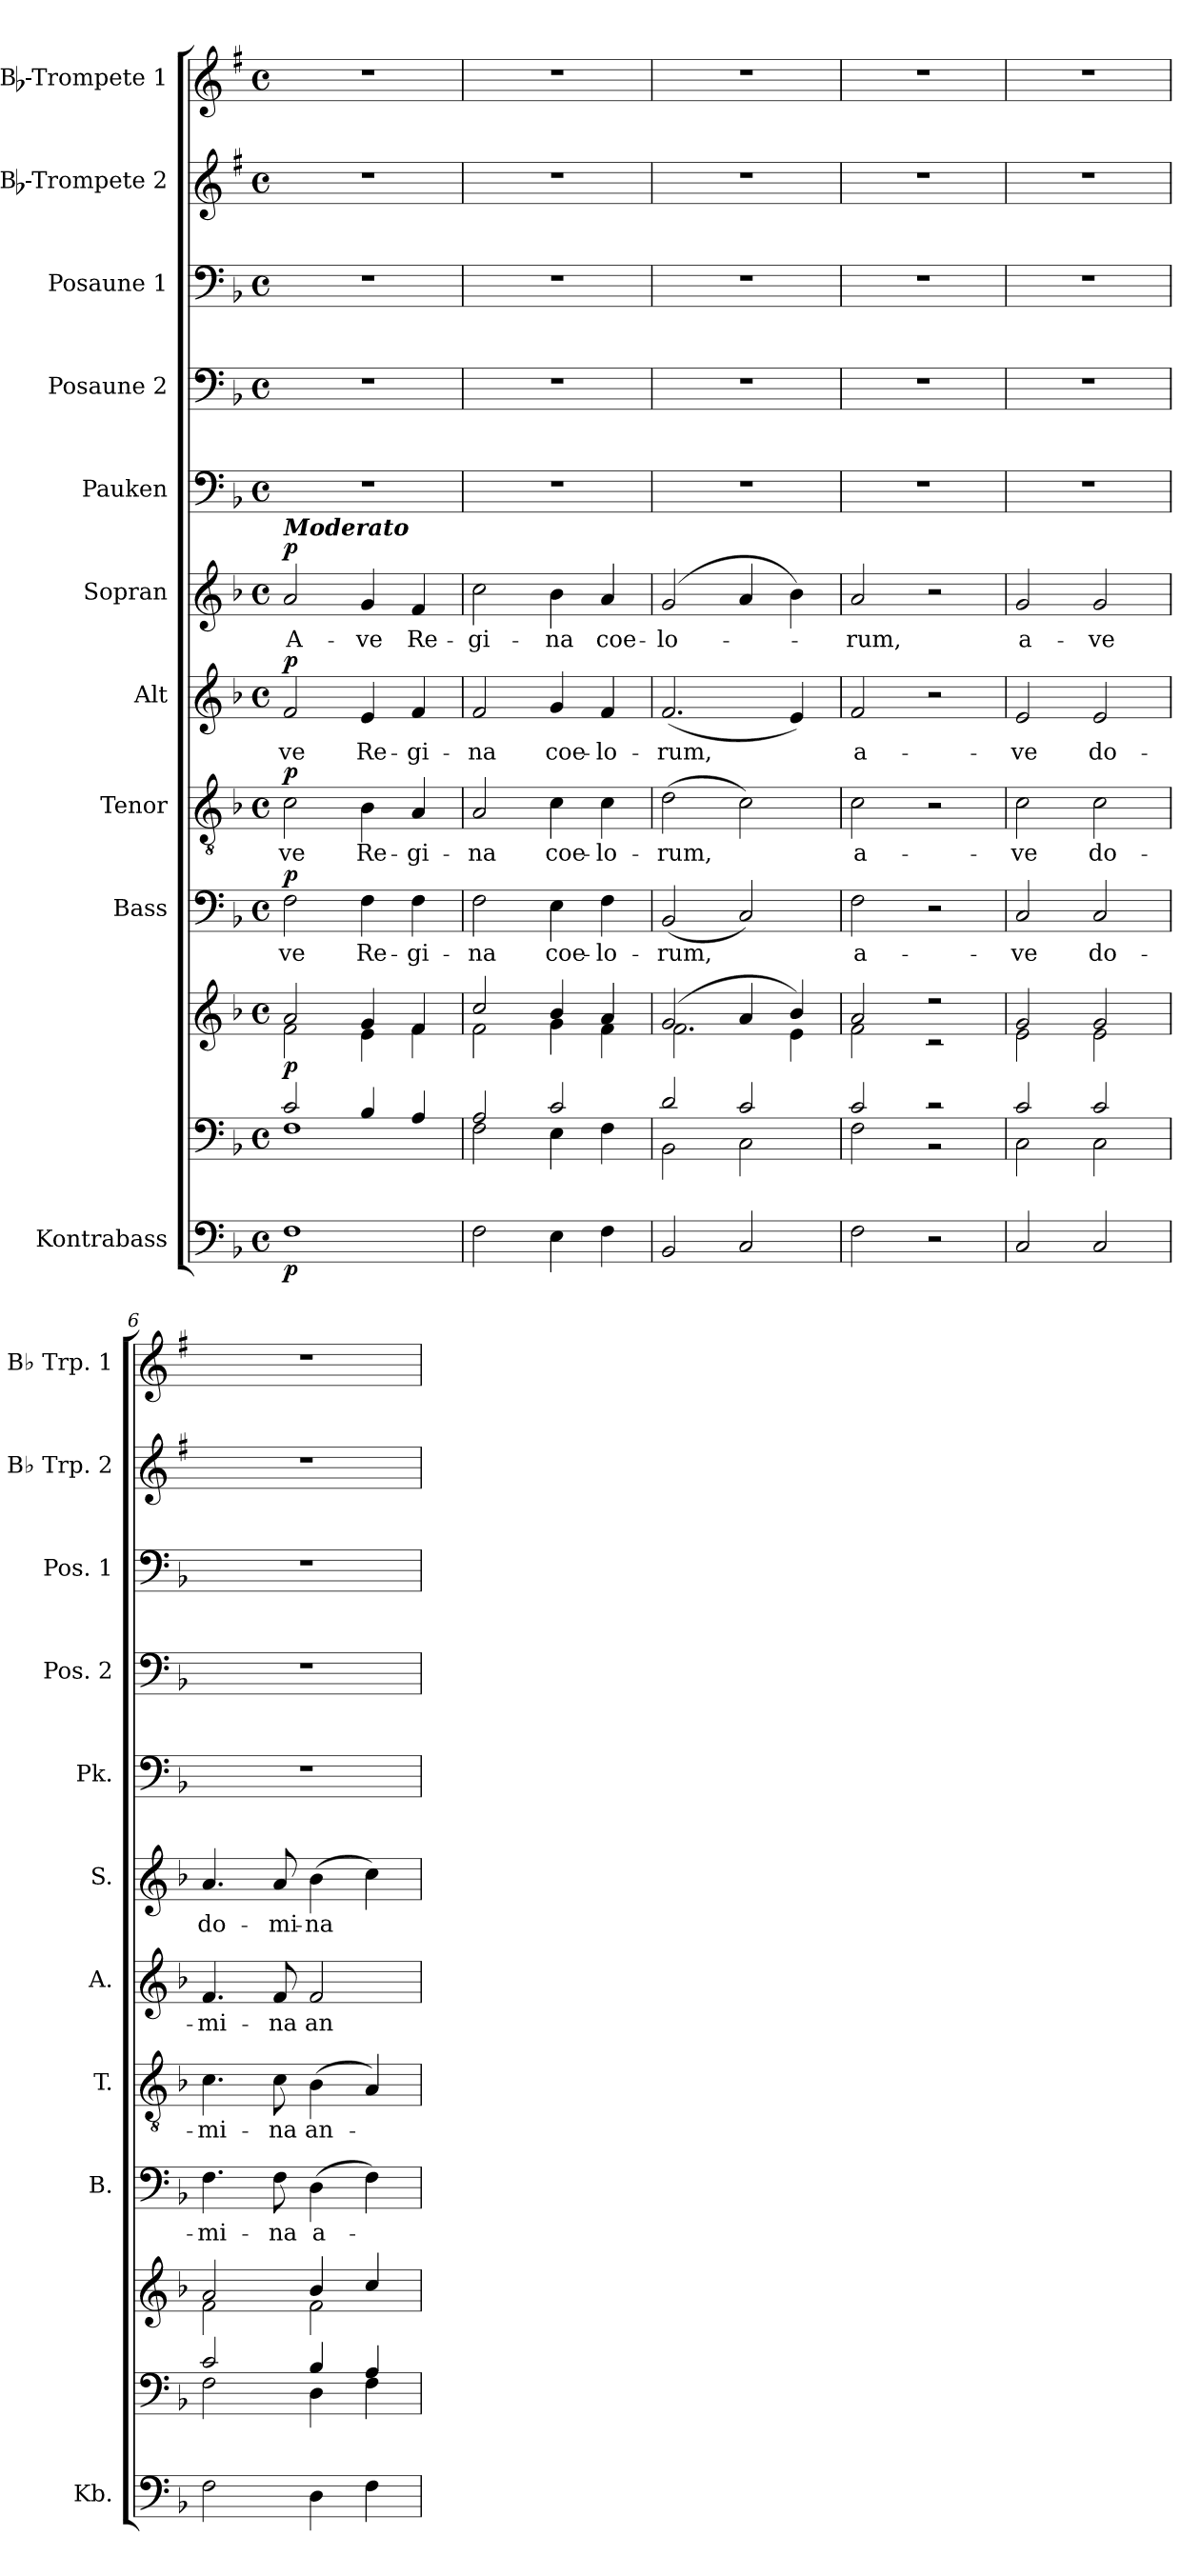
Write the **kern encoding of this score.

**kern	**dynam	**kern	**kern	**dynam	**kern	**text	**dynam	**kern	**text	**dynam	**kern	**text	**dynam	**kern	**text	**dynam	**kern	**kern	**kern	**kern	**kern
*part11	*part11	*part10	*part10	*part10	*part9	*part9	*part9	*part8	*part8	*part8	*part7	*part7	*part7	*part6	*part6	*part6	*part5	*part4	*part3	*part2	*part1
*staff12	*staff12	*staff11	*staff10	*staff10/11	*staff9	*staff9	*staff9	*staff8	*staff8	*staff8	*staff7	*staff7	*staff7	*staff6	*staff6	*staff6	*staff5	*staff4	*staff3	*staff2	*staff1
*I"Kontrabass	*	*	*	*	*I"Bass	*	*	*I"Tenor	*	*	*I"Alt	*	*	*I"Sopran	*	*	*I"Pauken	*I"Posaune 2	*I"Posaune 1	*I"Bb-Trompete 2	*I"Bb-Trompete 1
*I'Kb.	*	*	*	*	*I'B.	*	*	*I'T.	*	*	*I'A.	*	*	*I'S.	*	*	*I'Pk.	*I'Pos. 2	*I'Pos. 1	*I'Bb Trp. 2	*I'Bb Trp. 1
*clefF4	*	*clefF4	*clefG2	*	*clefF4	*	*	*clefGv2	*	*	*clefG2	*	*	*clefG2	*	*	*clefF4	*clefF4	*clefF4	*clefG2	*clefG2
*ITrd7c12	*	*	*	*	*	*	*	*	*	*	*	*	*	*	*	*	*	*	*	*ITrd1c2	*ITrd1c2
*k[b-]	*	*k[b-]	*k[b-]	*	*k[b-]	*	*	*k[b-]	*	*	*k[b-]	*	*	*k[b-]	*	*	*k[b-]	*k[b-]	*k[b-]	*k[b-]	*k[b-]
*F:	*	*F:	*F:	*	*F:	*	*	*F:	*	*	*F:	*	*	*F:	*	*	*F:	*F:	*F:	*F:	*F:
*M4/4	*	*M4/4	*M4/4	*	*M4/4	*	*	*M4/4	*	*	*M4/4	*	*	*M4/4	*	*	*M4/4	*M4/4	*M4/4	*M4/4	*M4/4
*met(c)	*	*met(c)	*met(c)	*	*met(c)	*	*	*met(c)	*	*	*met(c)	*	*	*met(c)	*	*	*met(c)	*met(c)	*met(c)	*met(c)	*met(c)
=1	=1	=1	=1	=1	=1	=1	=1	=1	=1	=1	=1	=1	=1	=1	=1	=1	=1	=1	=1	=1	=1
*	*	*^	*^	*	*	*	*	*	*	*	*	*	*	*	*	*	*	*	*	*	*
!	!	!	!	!	!	!	!	!	!	!	!	!	!	!	!	!LO:TX:a:Bi:t=Moderato	!	!	!	!	!	!	!
!	!LO:DY:b	!	!	!	!	!LO:DY:b	!	!LO:LY:b	!LO:DY:a	!	!LO:LY:b	!LO:DY:a	!	!LO:LY:b	!LO:DY:a	!	!LO:LY:b	!LO:DY:a	!	!	!	!	!
1FF	p	2c/	1F	2a/	2f\	p	2F\	ve	p	2c\	ve	p	2f/	ve	p	2a/	A-	p	1r	1r	1r	1r	1r
!	!	!	!	!	!	!	!	!LO:LY:b	!	!	!LO:LY:b	!	!	!LO:LY:b	!	!	!LO:LY:b	!	!	!	!	!	!
.	.	4B-/	.	4g/	4e\	.	4F\	Re-	.	4B-\	Re-	.	4e/	Re-	.	4g/	-ve	.	.	.	.	.	.
!	!	!	!	!	!	!	!	!LO:LY:b	!	!	!LO:LY:b	!	!	!LO:LY:b	!	!	!LO:LY:b	!	!	!	!	!	!
.	.	4A/	.	4f/	4f\	.	4F\	-gi-	.	4A/	-gi-	.	4f/	-gi-	.	4f/	Re-	.	.	.	.	.	.
=2	=2	=2	=2	=2	=2	=2	=2	=2	=2	=2	=2	=2	=2	=2	=2	=2	=2	=2	=2	=2	=2	=2	=2
!	!	!	!	!	!	!	!	!LO:LY:b	!	!	!LO:LY:b	!	!	!LO:LY:b	!	!	!LO:LY:b	!	!	!	!	!	!
2FF\	.	2A/	2F\	2cc/	2f\	.	2F\	-na	.	2A/	-na	.	2f/	-na	.	2cc\	-gi-	.	1r	1r	1r	1r	1r
!	!	!	!	!	!	!	!	!LO:LY:b	!	!	!LO:LY:b	!	!	!LO:LY:b	!	!	!LO:LY:b	!	!	!	!	!	!
4EE\	.	2c/	4E\	4b-/	4g\	.	4E\	coe-	.	4c\	coe-	.	4g/	coe-	.	4b-\	-na	.	.	.	.	.	.
!	!	!	!	!	!	!	!	!LO:LY:b	!	!	!LO:LY:b	!	!	!LO:LY:b	!	!	!LO:LY:b	!	!	!	!	!	!
4FF\	.	.	4F\	4a/	4f\	.	4F\	-lo-	.	4c\	-lo-	.	4f/	-lo-	.	4a/	coe-	.	.	.	.	.	.
=3	=3	=3	=3	=3	=3	=3	=3	=3	=3	=3	=3	=3	=3	=3	=3	=3	=3	=3	=3	=3	=3	=3	=3
!	!	!	!	!	!	!	!	!LO:LY:b	!	!	!LO:LY:b	!	!	!LO:LY:b	!	!	!LO:LY:b	!	!	!	!	!	!
2BBB-/	.	2d/	2BB-\	(2g/	2.f\	.	(<2BB-/	-rum,	.	(>2d\	-rum,	.	(<2.f/	-rum,	.	(2g/	-lo-	.	1r	1r	1r	1r	1r
2CC/	.	2c/	2C\	4a/	.	.	2C/)	.	.	2c\)	.	.	.	.	.	4a/	.	.	.	.	.	.	.
.	.	.	.	4b-/)	4e\	.	.	.	.	.	.	.	4e/)	.	.	4b-\)	.	.	.	.	.	.	.
=4	=4	=4	=4	=4	=4	=4	=4	=4	=4	=4	=4	=4	=4	=4	=4	=4	=4	=4	=4	=4	=4	=4	=4
!	!	!	!	!	!	!	!	!LO:LY:b	!	!	!LO:LY:b	!	!	!LO:LY:b	!	!	!LO:LY:b	!	!	!	!	!	!
2FF\	.	2c/	2F\	2a/	2f\	.	2F\	a-	.	2c\	a-	.	2f/	a-	.	2a/	-rum,	.	1r	1r	1r	1r	1r
2r	.	2r	2r	2r	2r	.	2r	.	.	2r	.	.	2r	.	.	2r	.	.	.	.	.	.	.
=5	=5	=5	=5	=5	=5	=5	=5	=5	=5	=5	=5	=5	=5	=5	=5	=5	=5	=5	=5	=5	=5	=5	=5
!	!	!	!	!	!	!	!	!LO:LY:b	!	!	!LO:LY:b	!	!	!LO:LY:b	!	!	!LO:LY:b	!	!	!	!	!	!
2CC/	.	2c/	2C\	2g/	2e\	.	2C/	-ve	.	2c\	-ve	.	2e/	-ve	.	2g/	a-	.	1r	1r	1r	1r	1r
!	!	!	!	!	!	!	!	!LO:LY:b	!	!	!LO:LY:b	!	!	!LO:LY:b	!	!	!LO:LY:b	!	!	!	!	!	!
2CC/	.	2c/	2C\	2g/	2e\	.	2C/	do-	.	2c\	do-	.	2e/	do-	.	2g/	-ve	.	.	.	.	.	.
=6	=6	=6	=6	=6	=6	=6	=6	=6	=6	=6	=6	=6	=6	=6	=6	=6	=6	=6	=6	=6	=6	=6	=6
!	!	!	!	!	!	!	!	!LO:LY:b	!	!	!LO:LY:b	!	!	!LO:LY:b	!	!	!LO:LY:b	!	!	!	!	!	!
2FF\	.	2c/	2F\	2a/	2f\	.	4.F\	-mi-	.	4.c\	-mi-	.	4.f/	-mi-	.	4.a/	do-	.	1r	1r	1r	1r	1r
!	!	!	!	!	!	!	!	!LO:LY:b	!	!	!LO:LY:b	!	!	!LO:LY:b	!	!	!LO:LY:b	!	!	!	!	!	!
.	.	.	.	.	.	.	8F\	-na	.	8c\	-na	.	8f/	-na	.	8a/	-mi-	.	.	.	.	.	.
!	!	!	!	!	!	!	!	!LO:LY:b	!	!	!LO:LY:b	!	!	!LO:LY:b	!	!	!LO:LY:b	!	!	!	!	!	!
4DD\	.	4B-/	4D\	4b-/	2f\	.	(>4D\	a-	.	(>4B-\	an-	.	2f/	an-	.	(>4b-\	-na	.	.	.	.	.	.
4FF\	.	4A/	4F\	4cc/	.	.	4F\)	.	.	4A/)	.	.	.	.	.	4cc\)	.	.	.	.	.	.	.
*	*	*v	*v	*	*	*	*	*	*	*	*	*	*	*	*	*	*	*	*	*	*	*	*
*	*	*	*v	*v	*	*	*	*	*	*	*	*	*	*	*	*	*	*	*	*	*	*
=	=	=	=	=	=	=	=	=	=	=	=	=	=	=	=	=	=	=	=	=	=
*-	*-	*-	*-	*-	*-	*-	*-	*-	*-	*-	*-	*-	*-	*-	*-	*-	*-	*-	*-	*-	*-
